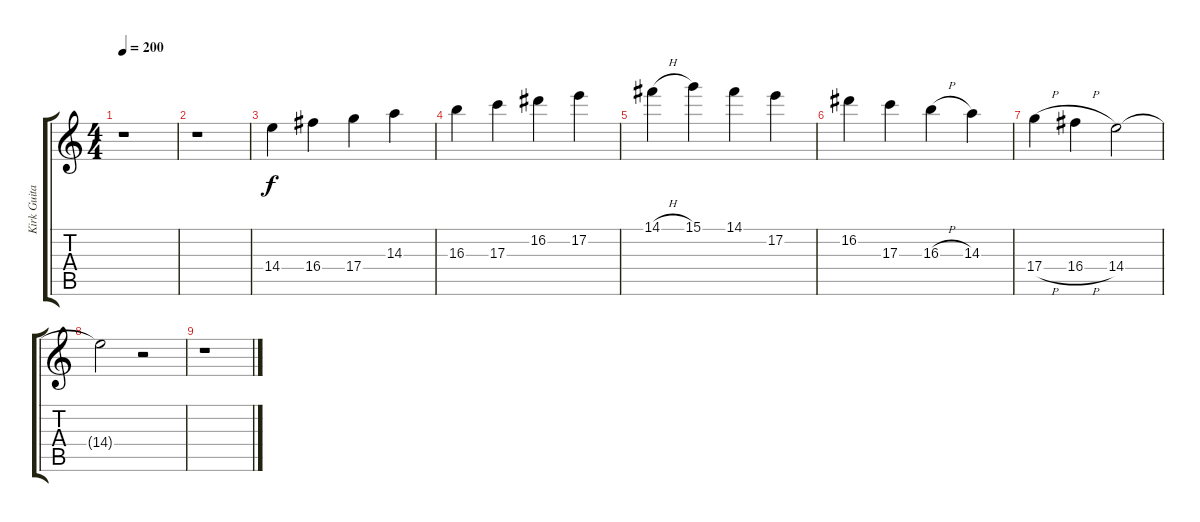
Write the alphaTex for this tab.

\track ("Kirk Guitar 2" "Kirk Guita") {instrument distortionguitar}
\staff {score tabs}
\tuning (E4 B3 G3 D3 A2 E2) {hide}
\ts (4 4)
\tempo 200
\clef g2
\ks c
r.1{dy f} |
r.1 |
14.4.4 16.4.4 17.4.4 14.3.4 |
16.3.4 17.3.4 16.2.4 17.2.4 |
14.1{h}.4 15.1.4 14.1.4 17.2.4 |
16.2.4 17.3.4 16.3{h}.4 14.3.4 |
17.4{h}.4 16.4{h}.4 14.4.2 |
14.4{t}.2 r.2 |
r.1
